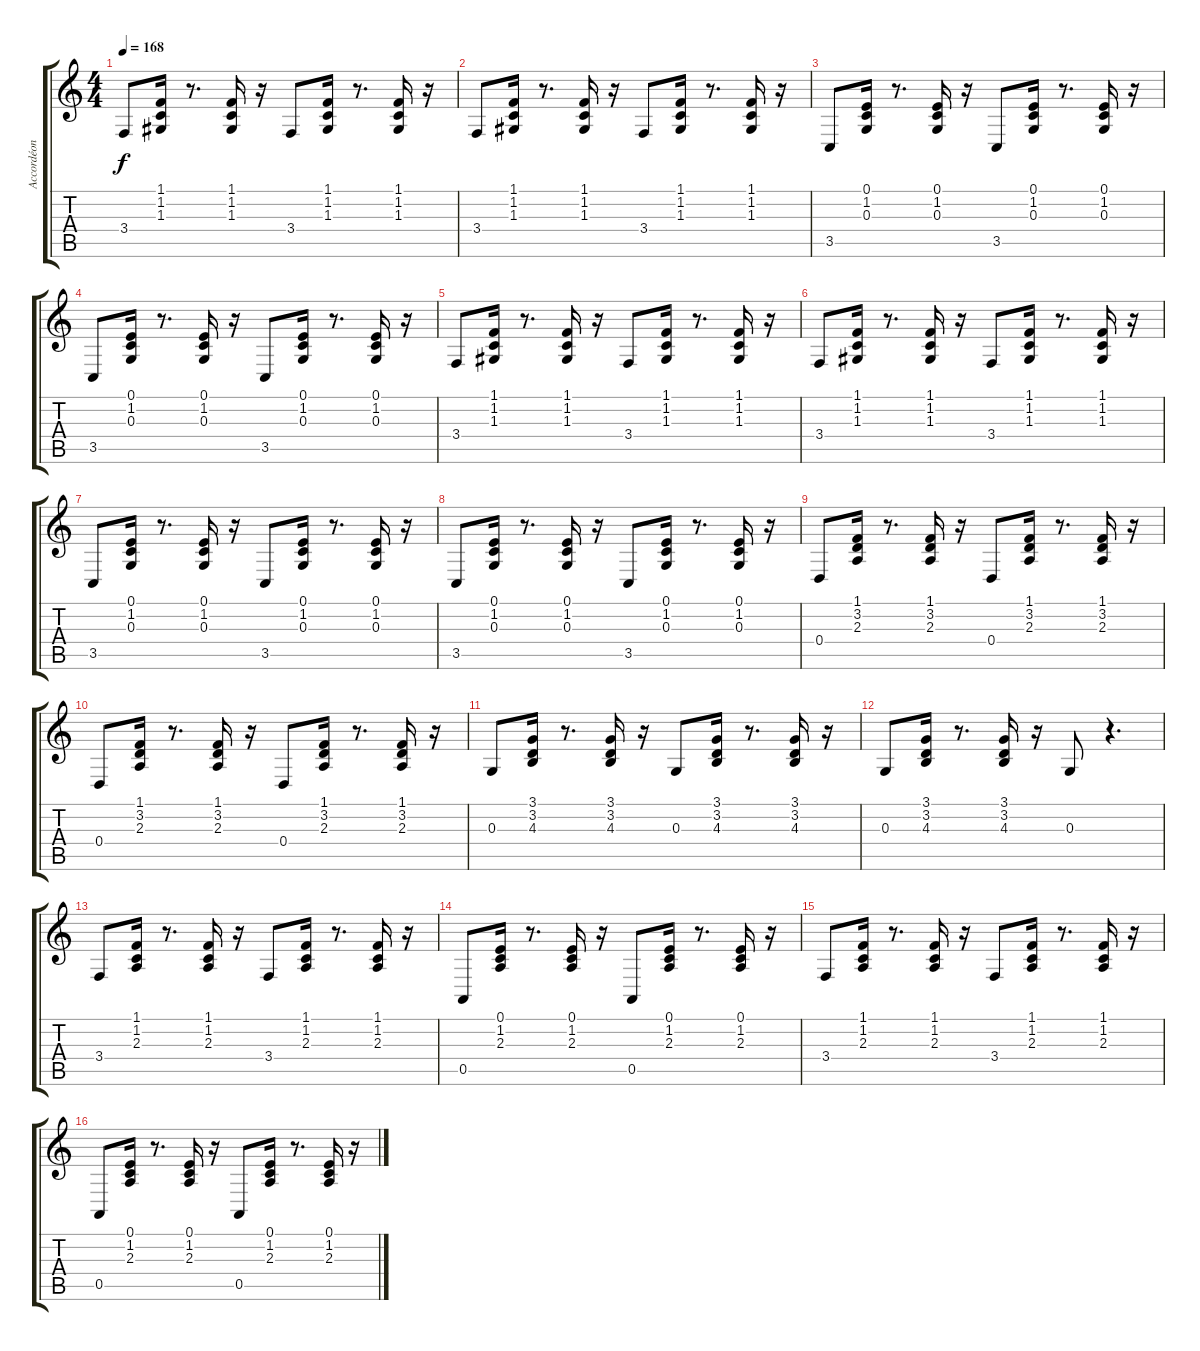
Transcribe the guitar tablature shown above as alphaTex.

\track ("Accordéon Basse" "Accordéon ") {instrument accordion}
\staff {score tabs}
\tuning (E4 B3 G3 D3 A2 E2) {hide}
\ts (4 4)
\tempo 168
\clef g2
\ks c
3.4.8{dy f} (1.1 1.2 1.3).16 r.8{d} (1.1 1.2 1.3).16 r.16 3.4.8 (1.1 1.2 1.3).16 r.8{d} (1.1 1.2 1.3).16 r.16 |
3.4.8 (1.1 1.2 1.3).16 r.8{d} (1.1 1.2 1.3).16 r.16 3.4.8 (1.1 1.2 1.3).16 r.8{d} (1.1 1.2 1.3).16 r.16 |
3.5.8 (0.1 1.2 0.3).16 r.8{d} (0.1 1.2 0.3).16 r.16 3.5.8 (0.1 1.2 0.3).16 r.8{d} (0.1 1.2 0.3).16 r.16 |
3.5.8 (0.1 1.2 0.3).16 r.8{d} (0.1 1.2 0.3).16 r.16 3.5.8 (0.1 1.2 0.3).16 r.8{d} (0.1 1.2 0.3).16 r.16 |
3.4.8 (1.1 1.2 1.3).16 r.8{d} (1.1 1.2 1.3).16 r.16 3.4.8 (1.1 1.2 1.3).16 r.8{d} (1.1 1.2 1.3).16 r.16 |
3.4.8 (1.1 1.2 1.3).16 r.8{d} (1.1 1.2 1.3).16 r.16 3.4.8 (1.1 1.2 1.3).16 r.8{d} (1.1 1.2 1.3).16 r.16 |
3.5.8 (0.1 1.2 0.3).16 r.8{d} (0.1 1.2 0.3).16 r.16 3.5.8 (0.1 1.2 0.3).16 r.8{d} (0.1 1.2 0.3).16 r.16 |
3.5.8 (0.1 1.2 0.3).16 r.8{d} (0.1 1.2 0.3).16 r.16 3.5.8 (0.1 1.2 0.3).16 r.8{d} (0.1 1.2 0.3).16 r.16 |
0.4.8 (1.1 3.2 2.3).16 r.8{d} (1.1 3.2 2.3).16 r.16 0.4.8 (1.1 3.2 2.3).16 r.8{d} (1.1 3.2 2.3).16 r.16 |
0.4.8 (1.1 3.2 2.3).16 r.8{d} (1.1 3.2 2.3).16 r.16 0.4.8 (1.1 3.2 2.3).16 r.8{d} (1.1 3.2 2.3).16 r.16 |
0.3.8 (3.1 3.2 4.3).16 r.8{d} (3.1 3.2 4.3).16 r.16 0.3.8 (3.1 3.2 4.3).16 r.8{d} (3.1 3.2 4.3).16 r.16 |
0.3.8 (3.1 3.2 4.3).16 r.8{d} (3.1 3.2 4.3).16 r.16 0.3.8 r.4{d} |
3.4.8 (1.1 1.2 2.3).16 r.8{d} (1.1 1.2 2.3).16 r.16 3.4.8 (1.1 1.2 2.3).16 r.8{d} (1.1 1.2 2.3).16 r.16 |
0.5.8 (0.1 1.2 2.3).16 r.8{d} (0.1 1.2 2.3).16 r.16 0.5.8 (0.1 1.2 2.3).16 r.8{d} (0.1 1.2 2.3).16 r.16 |
3.4.8 (1.1 1.2 2.3).16 r.8{d} (1.1 1.2 2.3).16 r.16 3.4.8 (1.1 1.2 2.3).16 r.8{d} (1.1 1.2 2.3).16 r.16 |
0.5.8 (0.1 1.2 2.3).16 r.8{d} (0.1 1.2 2.3).16 r.16 0.5.8 (0.1 1.2 2.3).16 r.8{d} (0.1 1.2 2.3).16 r.16
